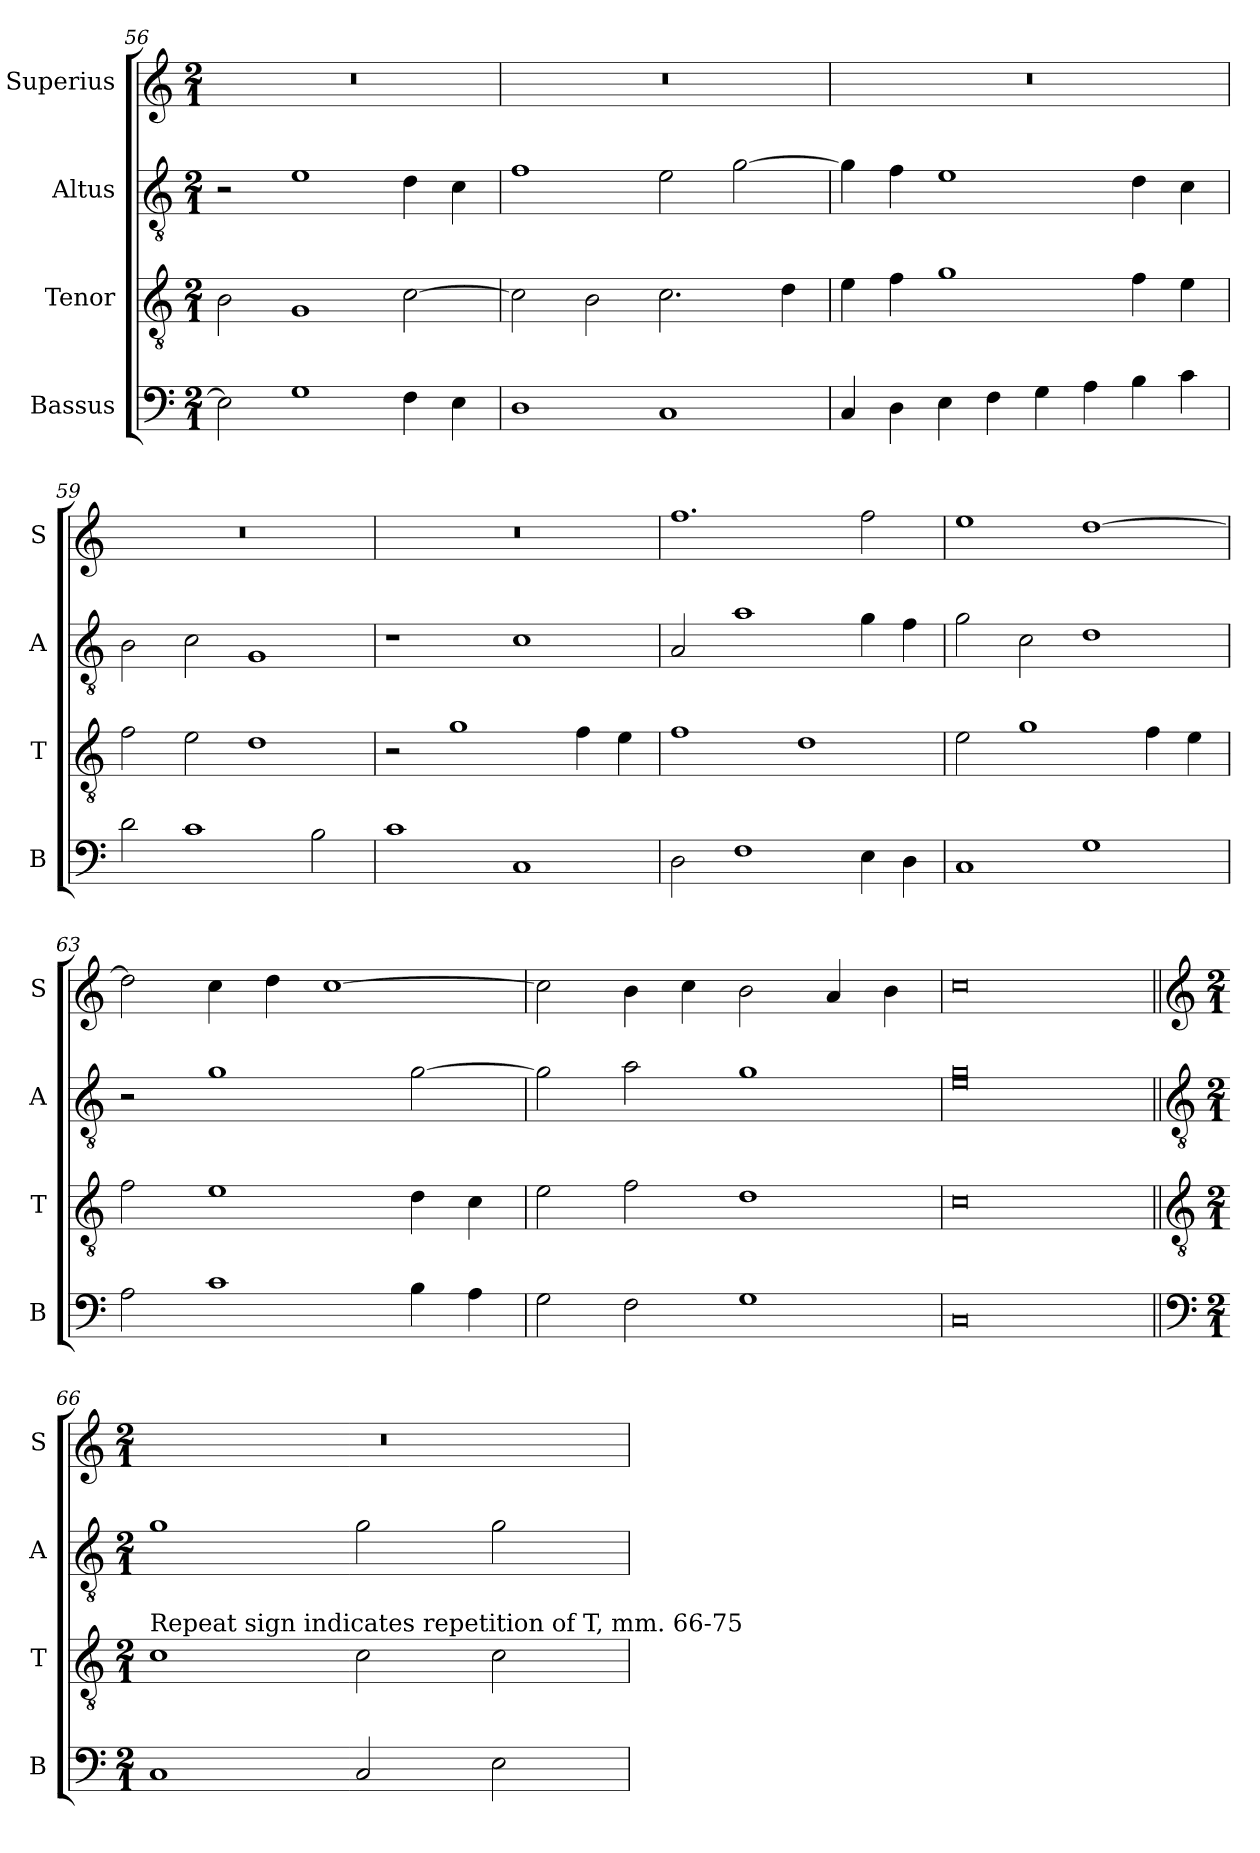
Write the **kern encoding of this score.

**kern	**kern	**kern	**kern
*part4	*part3	*part2	*part1
*staff4	*staff3	*staff2	*staff1
*I"Bassus	*I"Tenor	*I"Altus	*I"Superius
*I'B	*I'T	*I'A	*I'S
*clefF4	*clefGv2	*clefGv2	*clefG2
*k[]	*k[]	*k[]	*k[]
*M2/1	*M2/1	*M2/1	*M2/1
=56	=56	=56	=56
2E]	2B	2r	0r
1G	1G	1e	.
4F	[2c	4d	.
4E	.	4c	.
=57	=57	=57	=57
1D	2c]	1f	0r
.	2B	.	.
1C	2.c	2e	.
.	.	[2g	.
.	4d	.	.
=58	=58	=58	=58
4C	4e	4g]	0r
4D	4f	4f	.
4E	1g	1e	.
4F	.	.	.
4G	.	.	.
4A	.	.	.
4B	4f	4d	.
4c	4e	4c	.
=59	=59	=59	=59
2d	2f	2B	0r
1c	2e	2c	.
.	1d	1G	.
2B	.	.	.
=60	=60	=60	=60
1c	2r	1r	0r
.	1g	.	.
1C	.	1c	.
.	4f	.	.
.	4e	.	.
=61	=61	=61	=61
2D	1f	2A	1.ff
1F	.	1a	.
.	1d	.	.
4E	.	4g	2ff
4D	.	4f	.
=62	=62	=62	=62
1C	2e	2g	1ee
.	1g	2c	.
1G	.	1d	[1dd
.	4f	.	.
.	4e	.	.
=63	=63	=63	=63
2A	2f	2r	2dd]
1c	1e	1g	4cc
.	.	.	4dd
.	.	.	[1cc
4B	4d	[2g	.
4A	4c	.	.
=64	=64	=64	=64
2G	2e	2g]	2cc]
2F	2f	2a	4b
.	.	.	4cc
1G	1d	1g	2b
.	.	.	4a
.	.	.	4b
=65	=65	=65	=65
*	*	*^	*
0C	0c	0e	0g	0cc
*	*	*v	*v	*
!!LO:LB:g=z
=66||	=66||	=66||	=66||
*clefF4	*clefGv2	*clefGv2	*clefG2
*k[]	*k[]	*k[]	*k[]
*M2/1	*M2/1	*M2/1	*M2/1
*	*	*^	*
!	!LO:TX:a:t=Repeat sign indicates repetition of T, mm. 66-75	!	!	!
*	*	*v	*v	*
1C	1c	1g	0r
2C	2c	2g	.
2E	2c	2g	.
=	=	=	=
*-	*-	*-	*-
